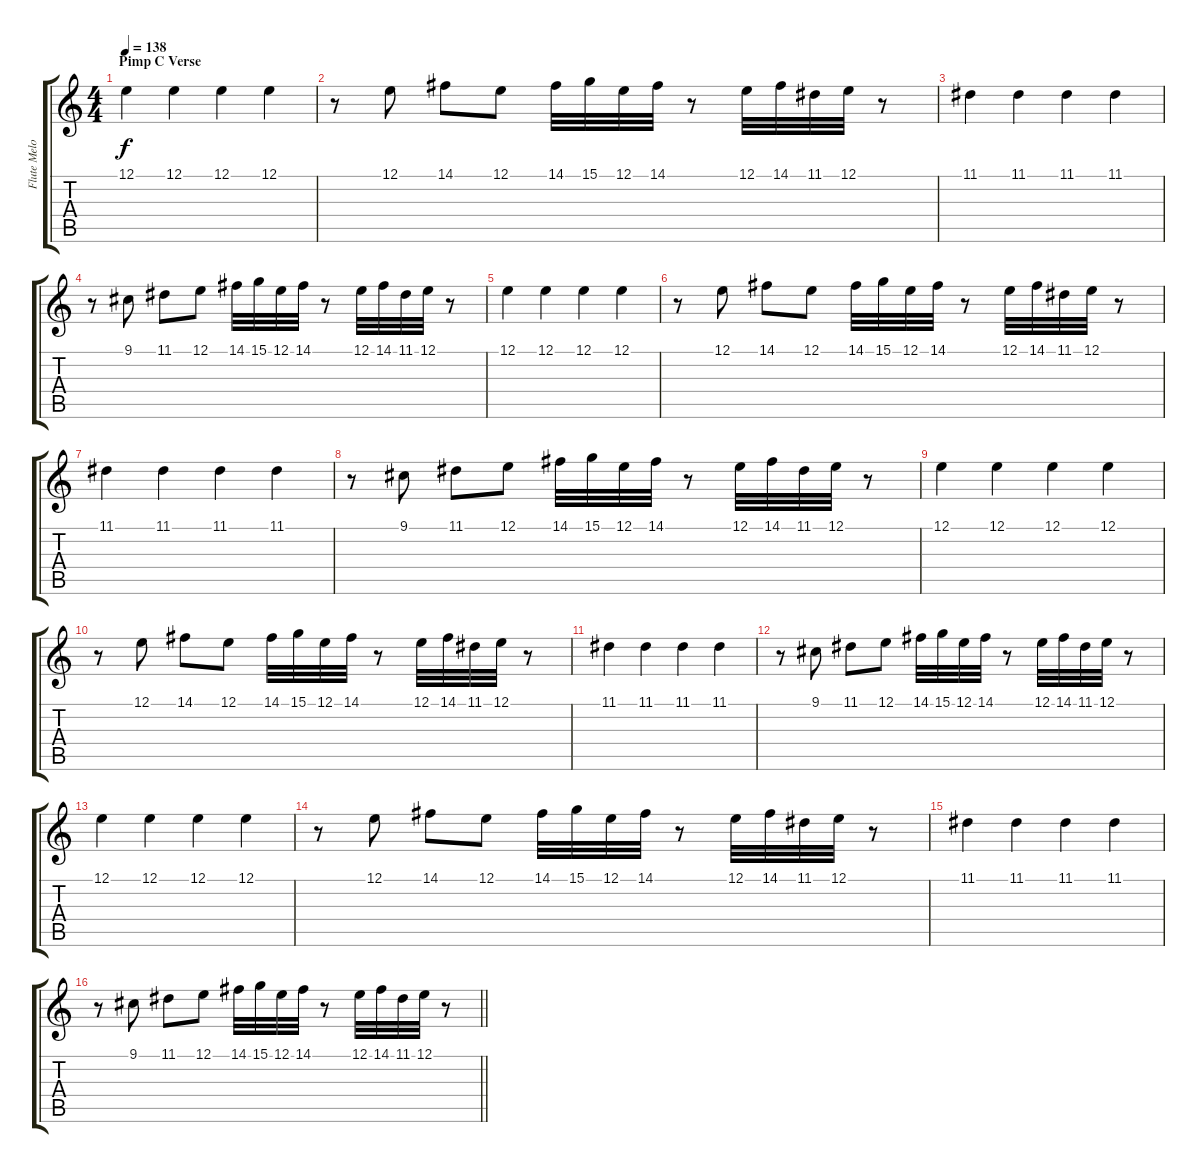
\track ("Flute Melody" "Flute Melo") {instrument flute}
\staff {score tabs}
\tuning (E4 B3 G3 D3 A2 E2) {hide}
\ts (4 4)
\section ("" "Pimp C Verse")
\tempo 138
\clef g2
\ks c
12.1.4{dy f} 12.1.4 12.1.4 12.1.4 |
r.8 12.1.8 14.1.8 12.1.8 14.1.32 15.1.32 12.1.32 14.1.32 r.8 12.1.32 14.1.32 11.1.32 12.1.32 r.8 |
11.1.4 11.1.4 11.1.4 11.1.4 |
r.8 9.1.8 11.1.8 12.1.8 14.1.32 15.1.32 12.1.32 14.1.32 r.8 12.1.32 14.1.32 11.1.32 12.1.32 r.8 |
12.1.4 12.1.4 12.1.4 12.1.4 |
r.8 12.1.8 14.1.8 12.1.8 14.1.32 15.1.32 12.1.32 14.1.32 r.8 12.1.32 14.1.32 11.1.32 12.1.32 r.8 |
11.1.4 11.1.4 11.1.4 11.1.4 |
r.8 9.1.8 11.1.8 12.1.8 14.1.32 15.1.32 12.1.32 14.1.32 r.8 12.1.32 14.1.32 11.1.32 12.1.32 r.8 |
12.1.4 12.1.4 12.1.4 12.1.4 |
r.8 12.1.8 14.1.8 12.1.8 14.1.32 15.1.32 12.1.32 14.1.32 r.8 12.1.32 14.1.32 11.1.32 12.1.32 r.8 |
11.1.4 11.1.4 11.1.4 11.1.4 |
r.8 9.1.8 11.1.8 12.1.8 14.1.32 15.1.32 12.1.32 14.1.32 r.8 12.1.32 14.1.32 11.1.32 12.1.32 r.8 |
12.1.4 12.1.4 12.1.4 12.1.4 |
r.8 12.1.8 14.1.8 12.1.8 14.1.32 15.1.32 12.1.32 14.1.32 r.8 12.1.32 14.1.32 11.1.32 12.1.32 r.8 |
11.1.4 11.1.4 11.1.4 11.1.4 |
\barLineRight lightlight
r.8 9.1.8 11.1.8 12.1.8 14.1.32 15.1.32 12.1.32 14.1.32 r.8 12.1.32 14.1.32 11.1.32 12.1.32 r.8
